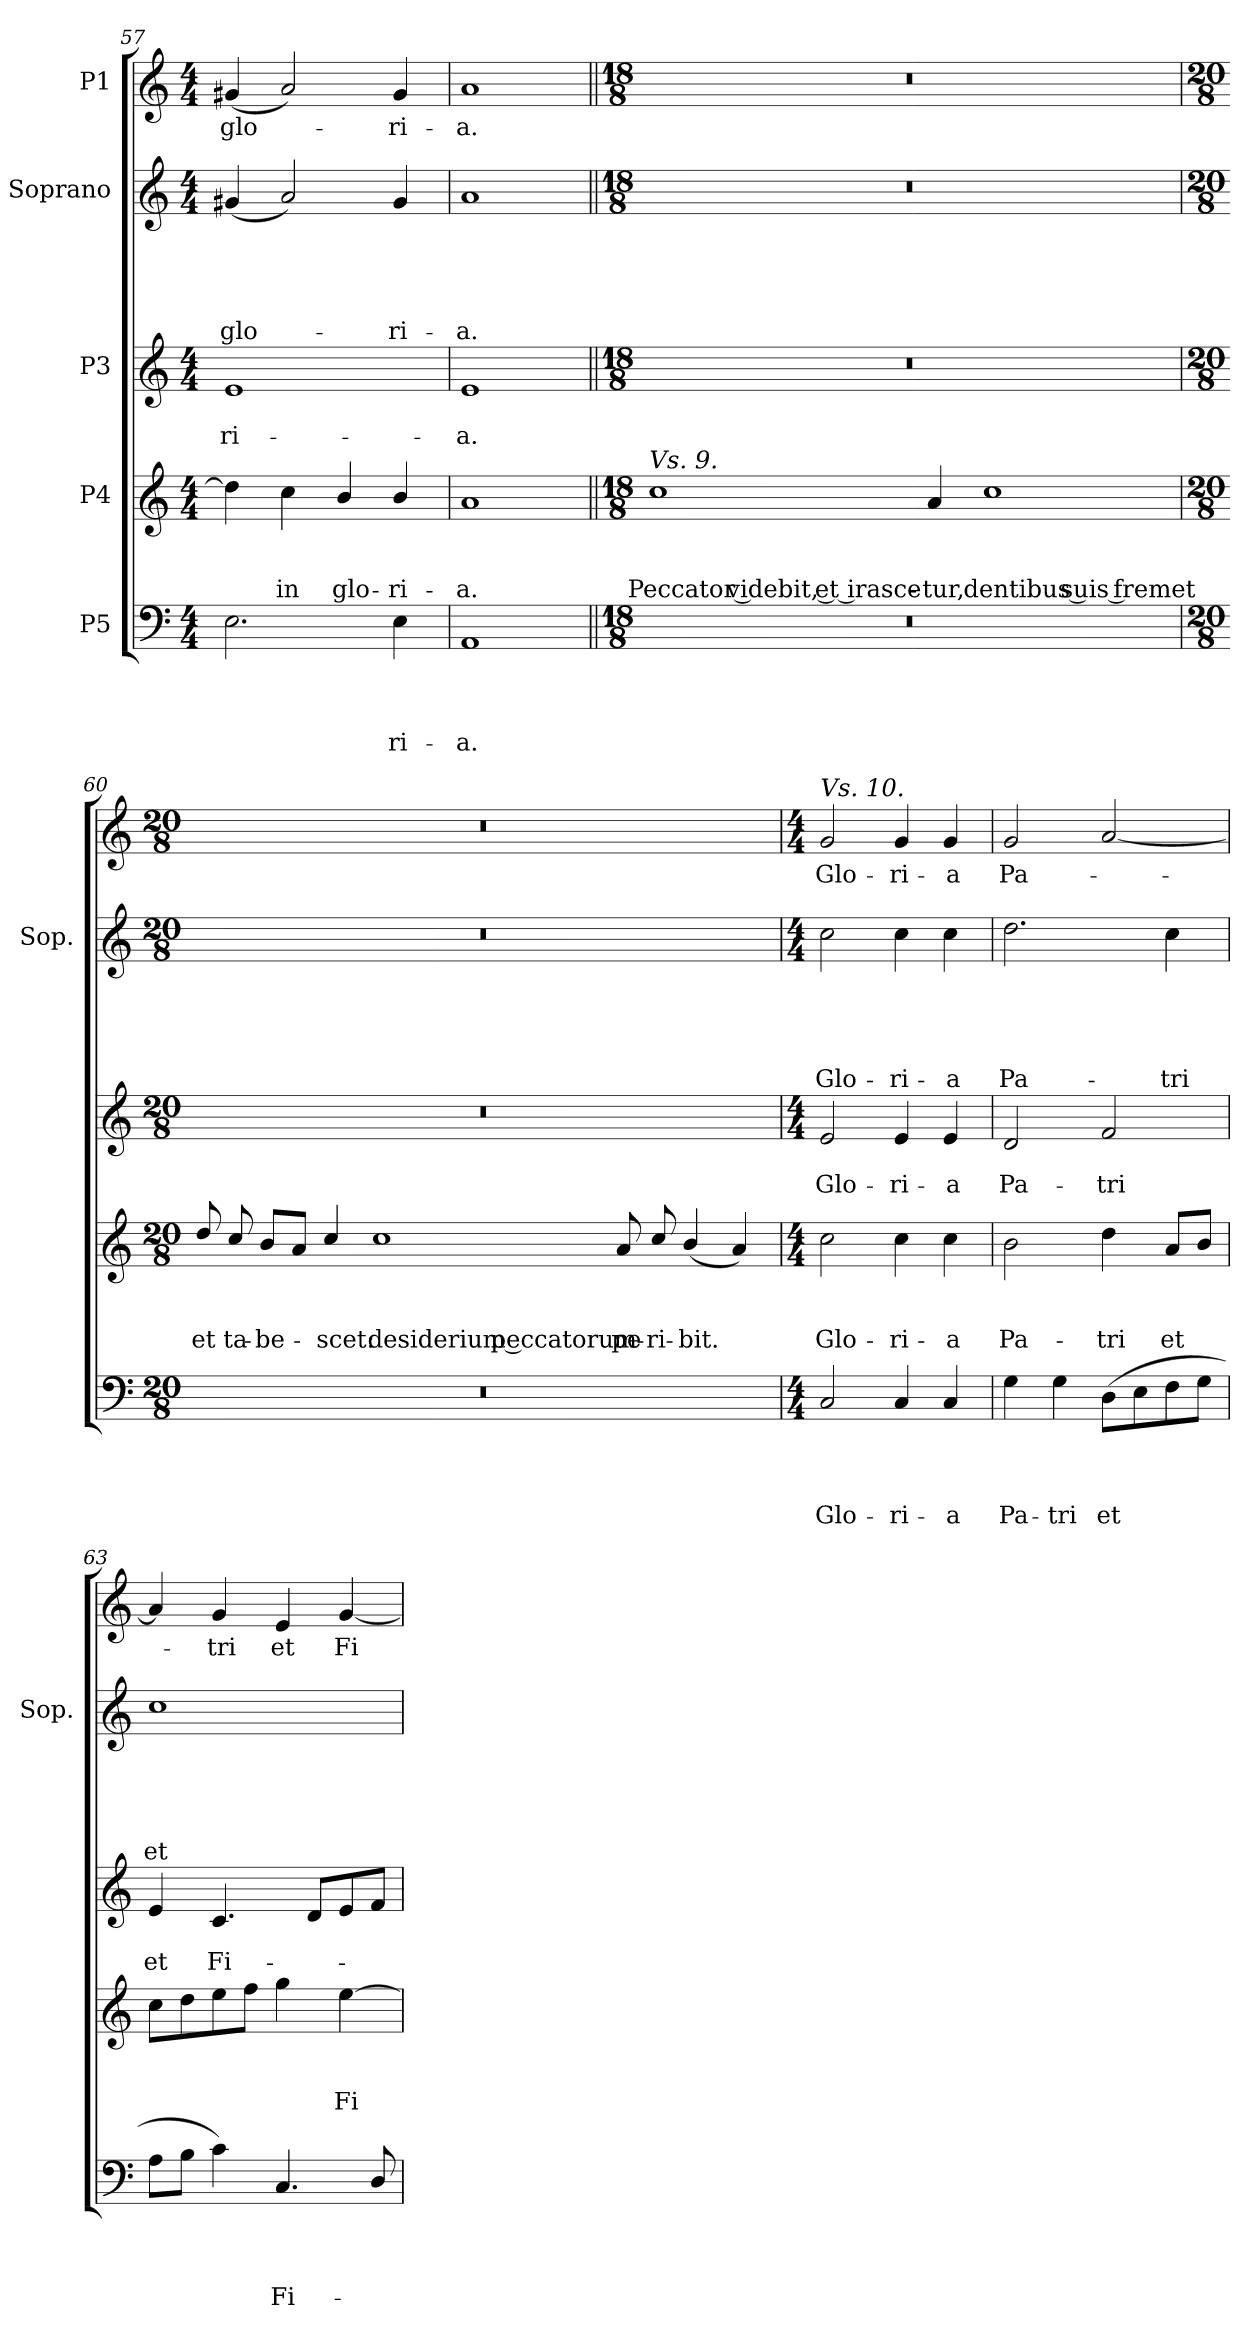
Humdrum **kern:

**kern	**text	**text	**text	**text	**kern	**text	**text	**text	**kern	**text	**text	**kern	**text	**text	**text	**text	**text	**kern	**text
*part5	*part5	*part5	*part5	*part5	*part4	*part4	*part4	*part4	*part3	*part3	*part3	*part2	*part2	*part2	*part2	*part2	*part2	*part1	*part1
*staff5	*staff5	*staff5	*staff5	*staff5	*staff4	*staff4	*staff4	*staff4	*staff3	*staff3	*staff3	*staff2	*staff2	*staff2	*staff2	*staff2	*staff2	*staff1	*staff1
*I"P5	*	*	*	*	*I"P4	*	*	*	*I"P3	*	*	*I"Soprano	*	*	*	*	*	*I"P1	*
*	*	*	*	*	*	*	*	*	*	*	*	*I'Sop.	*	*	*	*	*	*	*
*clefF4	*	*	*	*	*clefG2	*	*	*	*clefG2	*	*	*clefG2	*	*	*	*	*	*clefG2	*
*	*	*	*	*	*ITrd7c12	*	*	*	*	*	*	*	*	*	*	*	*	*	*
*k[]	*	*	*	*	*k[]	*	*	*	*k[]	*	*	*k[]	*	*	*	*	*	*k[]	*
*C:	*	*	*	*	*C:	*	*	*	*C:	*	*	*C:	*	*	*	*	*	*C:	*
*M4/4	*	*	*	*	*M4/4	*	*	*	*M4/4	*	*	*M4/4	*	*	*	*	*	*M4/4	*
=57	=57	=57	=57	=57	=57	=57	=57	=57	=57	=57	=57	=57	=57	=57	=57	=57	=57	=57	=57
!	!	!	!	!	!	!	!	!	!	!	!LO:LY:b	!	!	!	!	!	!LO:LY:b	!	!LO:LY:b
2.E\	.	.	.	.	4d\]	.	.	.	1e	.	-ri-	(<4g#X/	.	.	.	.	glo-	(<4g#X/	glo-
!	!	!	!	!	!	!	!	!LO:LY:b	!	!	!	!	!	!	!	!	!	!	!
.	.	.	.	.	4c\	.	.	in	.	.	.	2a/)	.	.	.	.	.	2a/)	.
!	!	!	!	!	!	!	!	!LO:LY:b	!	!	!	!	!	!	!	!	!	!	!
.	.	.	.	.	4B/	.	.	glo-	.	.	.	.	.	.	.	.	.	.	.
!	!	!	!	!LO:LY:b	!	!	!	!LO:LY:b	!	!	!	!	!	!	!	!	!LO:LY:b	!	!LO:LY:b
4E\	.	.	.	-ri-	4B/	.	.	-ri-	.	.	.	4g#/	.	.	.	.	-ri-	4g#/	-ri-
=58	=58	=58	=58	=58	=58	=58	=58	=58	=58	=58	=58	=58	=58	=58	=58	=58	=58	=58	=58
!	!	!	!	!LO:LY:b	!	!	!	!LO:LY:b	!	!	!LO:LY:b	!	!	!	!	!	!LO:LY:b	!	!LO:LY:b
1AA	.	.	.	-a.	1A	.	.	-a.	1e	.	-a.	1a	.	.	.	.	-a.	1a	-a.
!!LO:LB:g=z
=59||	=59||	=59||	=59||	=59||	=59||	=59||	=59||	=59||	=59||	=59||	=59||	=59||	=59||	=59||	=59||	=59||	=59||	=59||	=59||
*M18/8	*	*	*	*	*M18/8	*	*	*	*M18/8	*	*	*M18/8	*	*	*	*	*	*M18/8	*
!	!	!	!	!	!LO:TX:a:i:t=Vs. 9.	!	!	!	!	!	!	!	!	!	!	!	!	!	!
!LO:N:vis=1	!	!	!	!	!	!	!	!LO:LY:b	!LO:N:vis=1	!	!	!LO:N:vis=1	!	!	!	!	!	!LO:N:vis=1	!
4%9r	.	.	.	.	1c	.	.	Peccator videbit, et irasce-	4%9r	.	.	4%9r	.	.	.	.	.	4%9r	.
!	!	!	!	!	!	!	!	!LO:LY:b	!	!	!	!	!	!	!	!	!	!	!
.	.	.	.	.	4A/	.	.	-tur,	.	.	.	.	.	.	.	.	.	.	.
!	!	!	!	!	!	!	!	!LO:LY:b	!	!	!	!	!	!	!	!	!	!	!
.	.	.	.	.	1c	.	.	dentibus suis fremet	.	.	.	.	.	.	.	.	.	.	.
=60	=60	=60	=60	=60	=60	=60	=60	=60	=60	=60	=60	=60	=60	=60	=60	=60	=60	=60	=60
*M20/8	*	*	*	*	*M20/8	*	*	*	*M20/8	*	*	*M20/8	*	*	*	*	*	*M20/8	*
!LO:N:vis=1	!	!	!	!	!	!	!	!LO:LY:b	!LO:N:vis=1	!	!	!LO:N:vis=1	!	!	!	!	!	!LO:N:vis=1	!
2%5r	.	.	.	.	8d/	.	.	et	2%5r	.	.	2%5r	.	.	.	.	.	2%5r	.
!	!	!	!	!	!	!	!	!LO:LY:b	!	!	!	!	!	!	!	!	!	!	!
.	.	.	.	.	8c/	.	.	ta-	.	.	.	.	.	.	.	.	.	.	.
!	!	!	!	!	!	!	!	!LO:LY:b	!	!	!	!	!	!	!	!	!	!	!
.	.	.	.	.	8B/L	.	.	-be-	.	.	.	.	.	.	.	.	.	.	.
.	.	.	.	.	8A/J	.	.	.	.	.	.	.	.	.	.	.	.	.	.
!	!	!	!	!	!	!	!	!LO:LY:b	!	!	!	!	!	!	!	!	!	!	!
.	.	.	.	.	4c/	.	.	-scet:	.	.	.	.	.	.	.	.	.	.	.
!	!	!	!	!	!	!	!	!LO:LY:b	!	!	!	!	!	!	!	!	!	!	!
.	.	.	.	.	1c	.	.	desiderium peccatorum	.	.	.	.	.	.	.	.	.	.	.
!	!	!	!	!	!	!	!	!LO:LY:b	!	!	!	!	!	!	!	!	!	!	!
.	.	.	.	.	8A/	.	.	pe-	.	.	.	.	.	.	.	.	.	.	.
!	!	!	!	!	!	!	!	!LO:LY:b	!	!	!	!	!	!	!	!	!	!	!
.	.	.	.	.	8c/	.	.	-ri-	.	.	.	.	.	.	.	.	.	.	.
!	!	!	!	!	!	!	!	!LO:LY:b	!	!	!	!	!	!	!	!	!	!	!
.	.	.	.	.	(<4B/	.	.	-bit.	.	.	.	.	.	.	.	.	.	.	.
.	.	.	.	.	4A/)	.	.	.	.	.	.	.	.	.	.	.	.	.	.
!!LO:PB:g=z
=61	=61	=61	=61	=61	=61	=61	=61	=61	=61	=61	=61	=61	=61	=61	=61	=61	=61	=61	=61
*M4/4	*	*	*	*	*M4/4	*	*	*	*M4/4	*	*	*M4/4	*	*	*	*	*	*M4/4	*
!	!	!	!	!	!	!	!	!	!	!	!	!	!	!	!	!	!	!LO:TX:a:i:t=Vs. 10.	!
!	!	!	!	!LO:LY:b	!	!	!	!LO:LY:b	!	!	!LO:LY:b	!	!	!	!	!	!LO:LY:b	!	!LO:LY:b
2C/	.	.	.	Glo-	2c\	.	.	Glo-	2e/	.	Glo-	2cc\	.	.	.	.	Glo-	2g/	Glo-
!	!	!	!	!LO:LY:b	!	!	!	!LO:LY:b	!	!	!LO:LY:b	!	!	!	!	!	!LO:LY:b	!	!LO:LY:b
4C/	.	.	.	-ri-	4c\	.	.	-ri-	4e/	.	-ri-	4cc\	.	.	.	.	-ri-	4g/	-ri-
!	!	!	!	!LO:LY:b	!	!	!	!LO:LY:b	!	!	!LO:LY:b	!	!	!	!	!	!LO:LY:b	!	!LO:LY:b
4C/	.	.	.	-a	4c\	.	.	-a	4e/	.	-a	4cc\	.	.	.	.	-a	4g/	-a
=62	=62	=62	=62	=62	=62	=62	=62	=62	=62	=62	=62	=62	=62	=62	=62	=62	=62	=62	=62
!	!	!	!	!LO:LY:b	!	!	!	!LO:LY:b	!	!	!LO:LY:b	!	!	!	!	!	!LO:LY:b	!	!LO:LY:b
4G\	.	.	.	Pa-	2B\	.	.	Pa-	2d/	.	Pa-	2.dd\	.	.	.	.	Pa-	2g/	Pa-
!	!	!	!	!LO:LY:b	!	!	!	!	!	!	!	!	!	!	!	!	!	!	!
4G\	.	.	.	-tri	.	.	.	.	.	.	.	.	.	.	.	.	.	.	.
!	!	!	!	!LO:LY:b	!	!	!	!LO:LY:b	!	!	!LO:LY:b	!	!	!	!	!	!	!	!
(>8D\L	.	.	.	et	4d\	.	.	-tri	2f/	.	-tri	.	.	.	.	.	.	[<2a/	.
8E\	.	.	.	.	.	.	.	.	.	.	.	.	.	.	.	.	.	.	.
!	!	!	!	!	!	!	!	!LO:LY:b	!	!	!	!	!	!	!	!	!LO:LY:b	!	!
8F\	.	.	.	.	8A/L	.	.	et	.	.	.	4cc\	.	.	.	.	-tri	.	.
8G\J	.	.	.	.	8B/J	.	.	.	.	.	.	.	.	.	.	.	.	.	.
=63	=63	=63	=63	=63	=63	=63	=63	=63	=63	=63	=63	=63	=63	=63	=63	=63	=63	=63	=63
!	!	!	!	!	!	!	!	!	!	!	!LO:LY:b	!	!	!	!	!	!LO:LY:b	!	!
8A\L	.	.	.	.	8c\L	.	.	.	4e/	.	et	1cc	.	.	.	.	et	4a/]	.
8B\J	.	.	.	.	8d\	.	.	.	.	.	.	.	.	.	.	.	.	.	.
!	!	!	!	!	!	!	!	!	!	!	!LO:LY:b	!	!	!	!	!	!	!	!LO:LY:b
4c\)	.	.	.	.	8e\	.	.	.	4.c/	.	Fi-	.	.	.	.	.	.	4g/	-tri
.	.	.	.	.	8f\J	.	.	.	.	.	.	.	.	.	.	.	.	.	.
!	!	!	!	!LO:LY:b	!	!	!	!	!	!	!	!	!	!	!	!	!	!	!LO:LY:b
4.C/	.	.	.	Fi-	4g\	.	.	.	.	.	.	.	.	.	.	.	.	4e/	et
.	.	.	.	.	.	.	.	.	8d/L	.	.	.	.	.	.	.	.	.	.
!	!	!	!	!	!	!	!	!LO:LY:b	!	!	!	!	!	!	!	!	!	!	!LO:LY:b
.	.	.	.	.	[>4e\	.	.	Fi-	8e/	.	.	.	.	.	.	.	.	[<4g/	Fi-
8D/	.	.	.	.	.	.	.	.	8f/J	.	.	.	.	.	.	.	.	.	.
=	=	=	=	=	=	=	=	=	=	=	=	=	=	=	=	=	=	=	=
*-	*-	*-	*-	*-	*-	*-	*-	*-	*-	*-	*-	*-	*-	*-	*-	*-	*-	*-	*-
